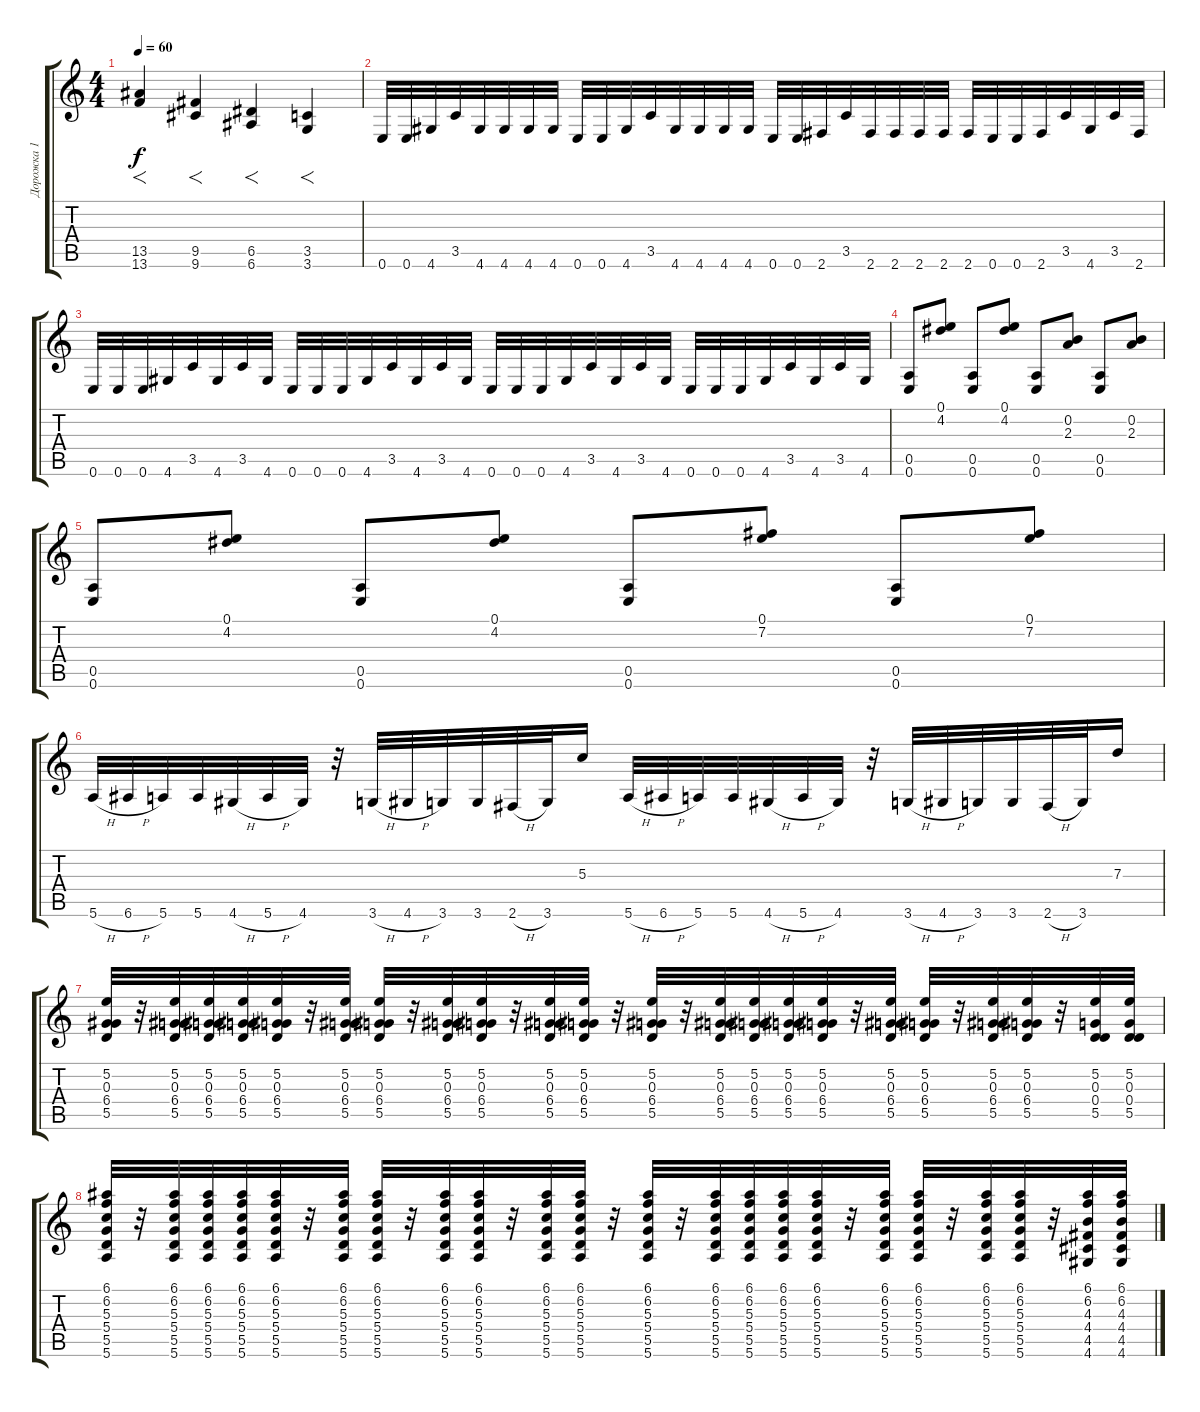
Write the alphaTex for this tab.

\track ("Дорожка 1" "Дорожка 1") {instrument distortionguitar}
\staff {score tabs}
\tuning (E4 B3 G3 D3 A2 E2) {hide}
\ts (4 4)
\tempo 60
\clef g2
\ks c
(13.5 13.6).4{f dy f} (9.5 9.6).4{f} (6.5 6.6).4{f} (3.5 3.6).4{f} |
0.6.32 0.6.32 4.6.32 3.5.32 4.6.32 4.6.32 4.6.32 4.6.32 0.6.32 0.6.32 4.6.32 3.5.32 4.6.32 4.6.32 4.6.32 4.6.32 0.6.32 0.6.32 2.6.32 3.5.32 2.6.32 2.6.32 2.6.32 2.6.32 2.6.32 0.6.32 0.6.32 2.6.32 3.5.32 4.6.32 3.5.32 2.6.32 |
0.6.32 0.6.32 0.6.32 4.6.32 3.5.32 4.6.32 3.5.32 4.6.32 0.6.32 0.6.32 0.6.32 4.6.32 3.5.32 4.6.32 3.5.32 4.6.32 0.6.32 0.6.32 0.6.32 4.6.32 3.5.32 4.6.32 3.5.32 4.6.32 0.6.32 0.6.32 0.6.32 4.6.32 3.5.32 4.6.32 3.5.32 4.6.32 |
(0.5 0.6).8 (0.1 4.2).8 (0.5 0.6).8 (0.1 4.2).8 (0.5 0.6).8 (0.2 2.3).8 (0.5 0.6).8 (0.2 2.3).8 |
(0.5 0.6).8 (0.1 4.2).8 (0.5 0.6).8 (0.1 4.2).8 (0.5 0.6).8 (0.1 7.2).8 (0.5 0.6).8 (0.1 7.2).8 |
5.6{h}.32 6.6{h}.32 5.6.32 5.6.32 4.6{h}.32 5.6{h}.32 4.6.32 r.32 3.6{h}.32 4.6{h}.32 3.6.32 3.6.32 2.6{h}.32 3.6.32 5.3.16 5.6{h}.32 6.6{h}.32 5.6.32 5.6.32 4.6{h}.32 5.6{h}.32 4.6.32 r.32 3.6{h}.32 4.6{h}.32 3.6.32 3.6.32 2.6{h}.32 3.6.32 7.3.16 |
(5.2 0.3 6.4 5.5).32 r.32 (5.2 0.3 6.4 5.5).32 (5.2 0.3 6.4 5.5).32 (5.2 0.3 6.4 5.5).32 (5.2 0.3 6.4 5.5).32 r.32 (5.2 0.3 6.4 5.5).32 (5.2 0.3 6.4 5.5).32 r.32 (5.2 0.3 6.4 5.5).32 (5.2 0.3 6.4 5.5).32 r.32 (5.2 0.3 6.4 5.5).32 (5.2 0.3 6.4 5.5).32 r.32 (5.2 0.3 6.4 5.5).32 r.32 (5.2 0.3 6.4 5.5).32 (5.2 0.3 6.4 5.5).32 (5.2 0.3 6.4 5.5).32 (5.2 0.3 6.4 5.5).32 r.32 (5.2 0.3 6.4 5.5).32 (5.2 0.3 6.4 5.5).32 r.32 (5.2 0.3 6.4 5.5).32 (5.2 0.3 6.4 5.5).32 r.32 (5.2 0.3 0.4 5.5).32 (5.2 0.3 0.4 5.5).32 |
(6.1 6.2 5.3 5.4 5.5 5.6).32 r.32 (6.1 6.2 5.3 5.4 5.5 5.6).32 (6.1 6.2 5.3 5.4 5.5 5.6).32 (6.1 6.2 5.3 5.4 5.5 5.6).32 (6.1 6.2 5.3 5.4 5.5 5.6).32 r.32 (6.1 6.2 5.3 5.4 5.5 5.6).32 (6.1 6.2 5.3 5.4 5.5 5.6).32 r.32 (6.1 6.2 5.3 5.4 5.5 5.6).32 (6.1 6.2 5.3 5.4 5.5 5.6).32 r.32 (6.1 6.2 5.3 5.4 5.5 5.6).32 (6.1 6.2 5.3 5.4 5.5 5.6).32 r.32 (6.1 6.2 5.3 5.4 5.5 5.6).32 r.32 (6.1 6.2 5.3 5.4 5.5 5.6).32 (6.1 6.2 5.3 5.4 5.5 5.6).32 (6.1 6.2 5.3 5.4 5.5 5.6).32 (6.1 6.2 5.3 5.4 5.5 5.6).32 r.32 (6.1 6.2 5.3 5.4 5.5 5.6).32 (6.1 6.2 5.3 5.4 5.5 5.6).32 r.32 (6.1 6.2 5.3 5.4 5.5 5.6).32 (6.1 6.2 5.3 5.4 5.5 5.6).32 r.32 (6.1 6.2 4.3 4.4 4.5 4.6).32 (6.1 6.2 4.3 4.4 4.5 4.6).32
